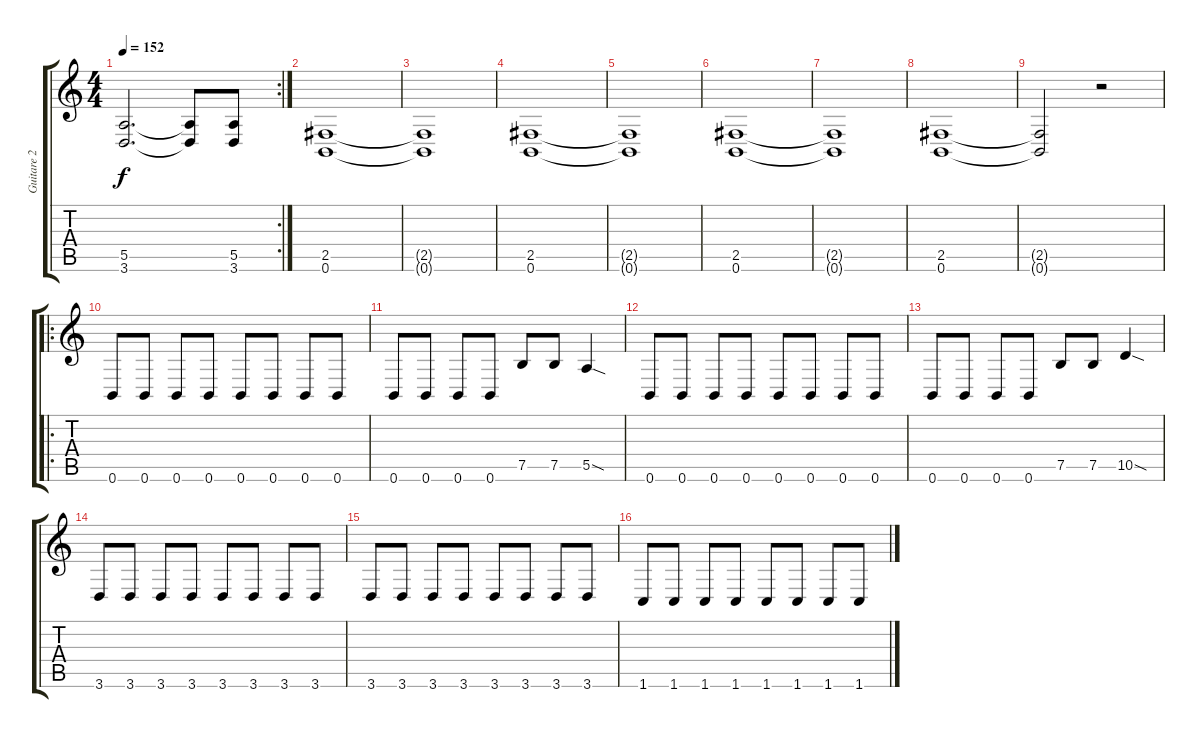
\track ("Guitare 2" "Guitare 2") {instrument distortionguitar}
\staff {score tabs}
\tuning (B3 Gb3 D3 A2 E2 B1) {hide}
\rc 2
\ts (4 4)
\tempo 152
\clef g2
\ks c
(5.5{t} 3.6{t}).2{d dy f} (5.5{t} 3.6{t}).8 (5.5 3.6).8 |
(2.5 0.6).1 |
(2.5{t} 0.6{t}).1 |
(2.5 0.6).1 |
(2.5{t} 0.6{t}).1 |
(2.5 0.6).1 |
(2.5{t} 0.6{t}).1 |
(2.5 0.6).1 |
(2.5{t} 0.6{t}).2 r.2 |
\ro
0.6.8 0.6.8 0.6.8 0.6.8 0.6.8 0.6.8 0.6.8 0.6.8 |
0.6.8 0.6.8 0.6.8 0.6.8 7.5.8 7.5.8 5.5{sod}.4 |
0.6.8 0.6.8 0.6.8 0.6.8 0.6.8 0.6.8 0.6.8 0.6.8 |
0.6.8 0.6.8 0.6.8 0.6.8 7.5.8 7.5.8 10.5{sod}.4 |
3.6.8 3.6.8 3.6.8 3.6.8 3.6.8 3.6.8 3.6.8 3.6.8 |
3.6.8 3.6.8 3.6.8 3.6.8 3.6.8 3.6.8 3.6.8 3.6.8 |
1.6.8 1.6.8 1.6.8 1.6.8 1.6.8 1.6.8 1.6.8 1.6.8
